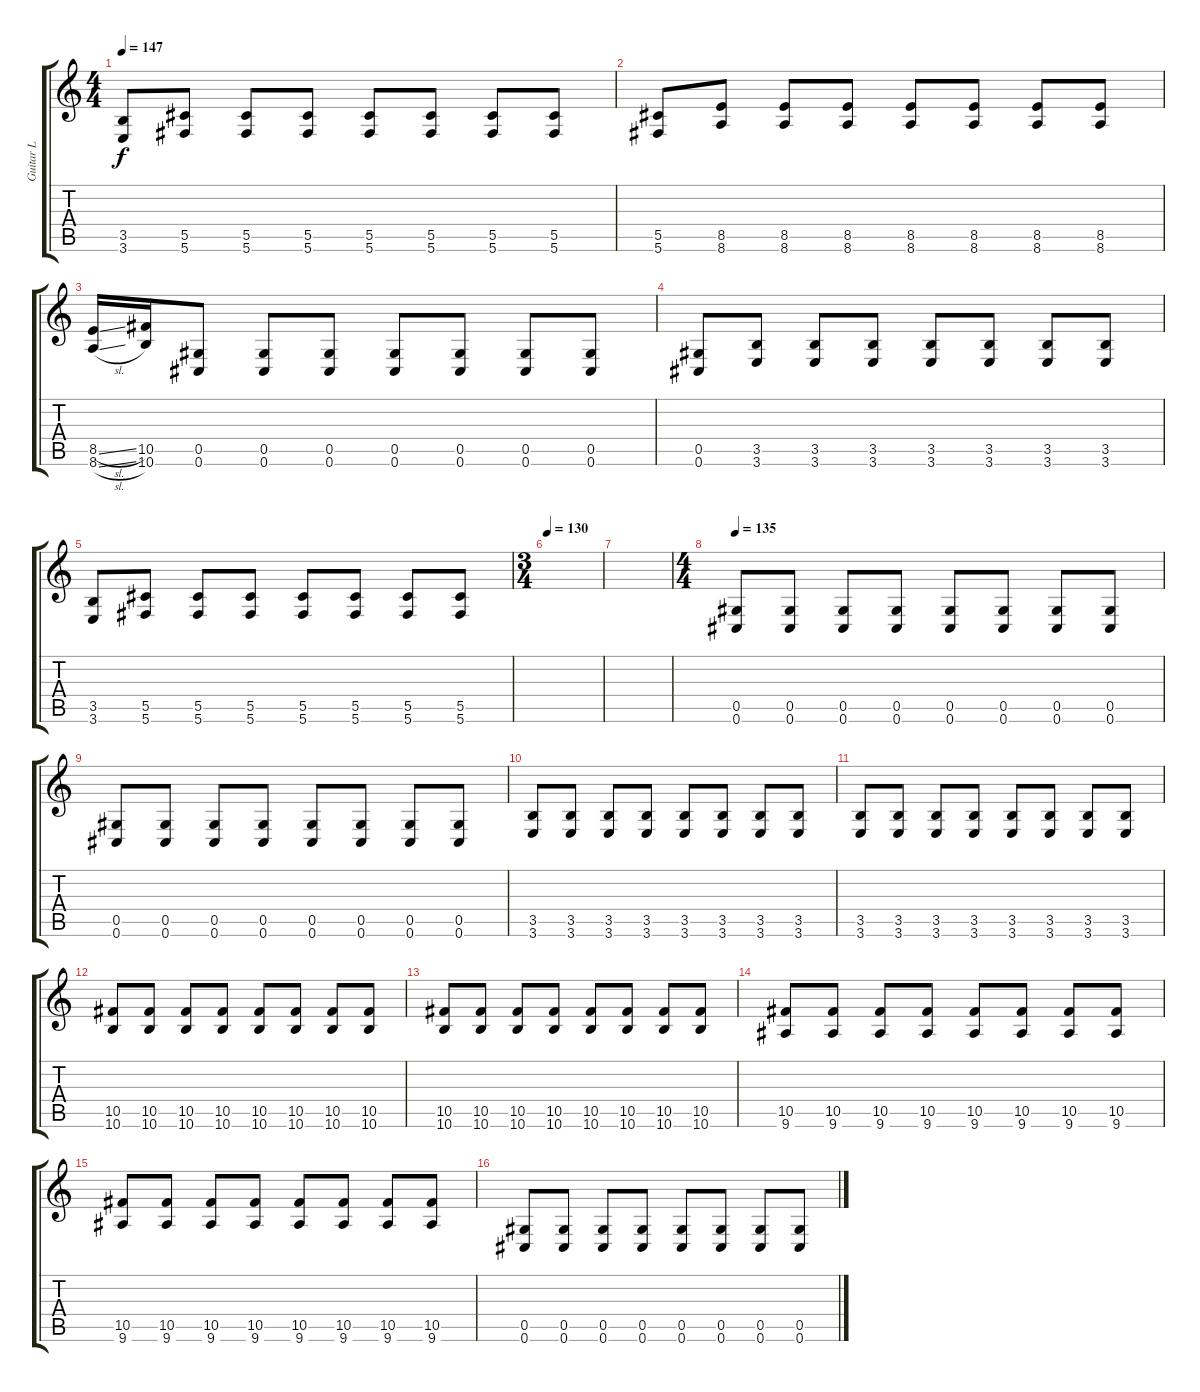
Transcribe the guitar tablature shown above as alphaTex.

\track ("Guitar L" "Guitar L") {instrument distortionguitar}
\staff {score tabs}
\tuning (Eb4 Bb3 Gb3 Db3 Ab2 Db2) {hide}
\ts (4 4)
\tempo 147
\clef g2
\ks c
(3.5 3.6).8{dy f} (5.5 5.6).8 (5.5 5.6).8 (5.5 5.6).8 (5.5 5.6).8 (5.5 5.6).8 (5.5 5.6).8 (5.5 5.6).8 |
(5.5 5.6).8 (8.5 8.6).8 (8.5 8.6).8 (8.5 8.6).8 (8.5 8.6).8 (8.5 8.6).8 (8.5 8.6).8 (8.5 8.6).8 |
(8.5{sl} 8.6{sl}).16 (10.5 10.6).16 (0.5 0.6).8 (0.5 0.6).8 (0.5 0.6).8 (0.5 0.6).8 (0.5 0.6).8 (0.5 0.6).8 (0.5 0.6).8 |
(0.5 0.6).8 (3.5 3.6).8 (3.5 3.6).8 (3.5 3.6).8 (3.5 3.6).8 (3.5 3.6).8 (3.5 3.6).8 (3.5 3.6).8 |
(3.5 3.6).8 (5.5 5.6).8 (5.5 5.6).8 (5.5 5.6).8 (5.5 5.6).8 (5.5 5.6).8 (5.5 5.6).8 (5.5 5.6).8 |
\ts (3 4)
\tempo 130
|
|
\ts (4 4)
\tempo 135
(0.5 0.6).8 (0.5 0.6).8 (0.5 0.6).8 (0.5 0.6).8 (0.5 0.6).8 (0.5 0.6).8 (0.5 0.6).8 (0.5 0.6).8 |
(0.5 0.6).8 (0.5 0.6).8 (0.5 0.6).8 (0.5 0.6).8 (0.5 0.6).8 (0.5 0.6).8 (0.5 0.6).8 (0.5 0.6).8 |
(3.5 3.6).8 (3.5 3.6).8 (3.5 3.6).8 (3.5 3.6).8 (3.5 3.6).8 (3.5 3.6).8 (3.5 3.6).8 (3.5 3.6).8 |
(3.5 3.6).8 (3.5 3.6).8 (3.5 3.6).8 (3.5 3.6).8 (3.5 3.6).8 (3.5 3.6).8 (3.5 3.6).8 (3.5 3.6).8 |
(10.5 10.6).8 (10.5 10.6).8 (10.5 10.6).8 (10.5 10.6).8 (10.5 10.6).8 (10.5 10.6).8 (10.5 10.6).8 (10.5 10.6).8 |
(10.5 10.6).8 (10.5 10.6).8 (10.5 10.6).8 (10.5 10.6).8 (10.5 10.6).8 (10.5 10.6).8 (10.5 10.6).8 (10.5 10.6).8 |
(10.5 9.6).8 (10.5 9.6).8 (10.5 9.6).8 (10.5 9.6).8 (10.5 9.6).8 (10.5 9.6).8 (10.5 9.6).8 (10.5 9.6).8 |
(10.5 9.6).8 (10.5 9.6).8 (10.5 9.6).8 (10.5 9.6).8 (10.5 9.6).8 (10.5 9.6).8 (10.5 9.6).8 (10.5 9.6).8 |
(0.5 0.6).8 (0.5 0.6).8 (0.5 0.6).8 (0.5 0.6).8 (0.5 0.6).8 (0.5 0.6).8 (0.5 0.6).8 (0.5 0.6).8
